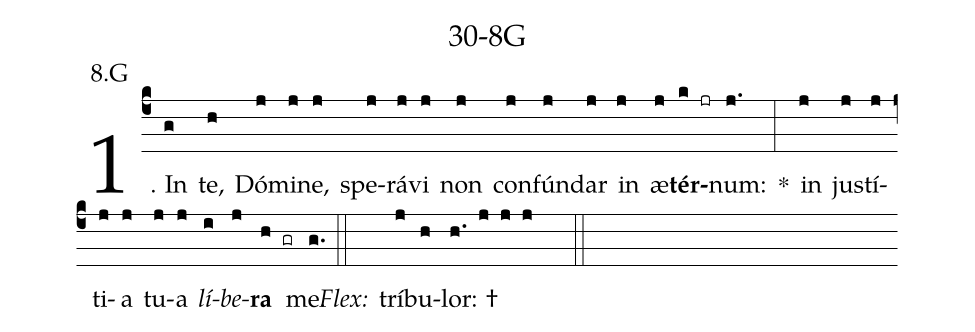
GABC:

name: 30-8G;
annotation: 8.G;
%%
(c4)1. In(g) te,(h) Dó(j)mi(j)ne,(j) spe(j)rá(j)vi(j) non(j) con(j)fún(j)dar(j) in(j) æ(j)<b>tér</b>(k jr)num:(j.) *(:) in(j) jus(j)tí(j)ti(j)a(j) tu(j)a(j) <i>lí</i>(i)<i>be</i>(j)<b>ra</b>(h gr) me.(g.) (::)
<i>Flex:</i>()  trí(j)bu(h)lor: †(h. j j j  ::)
